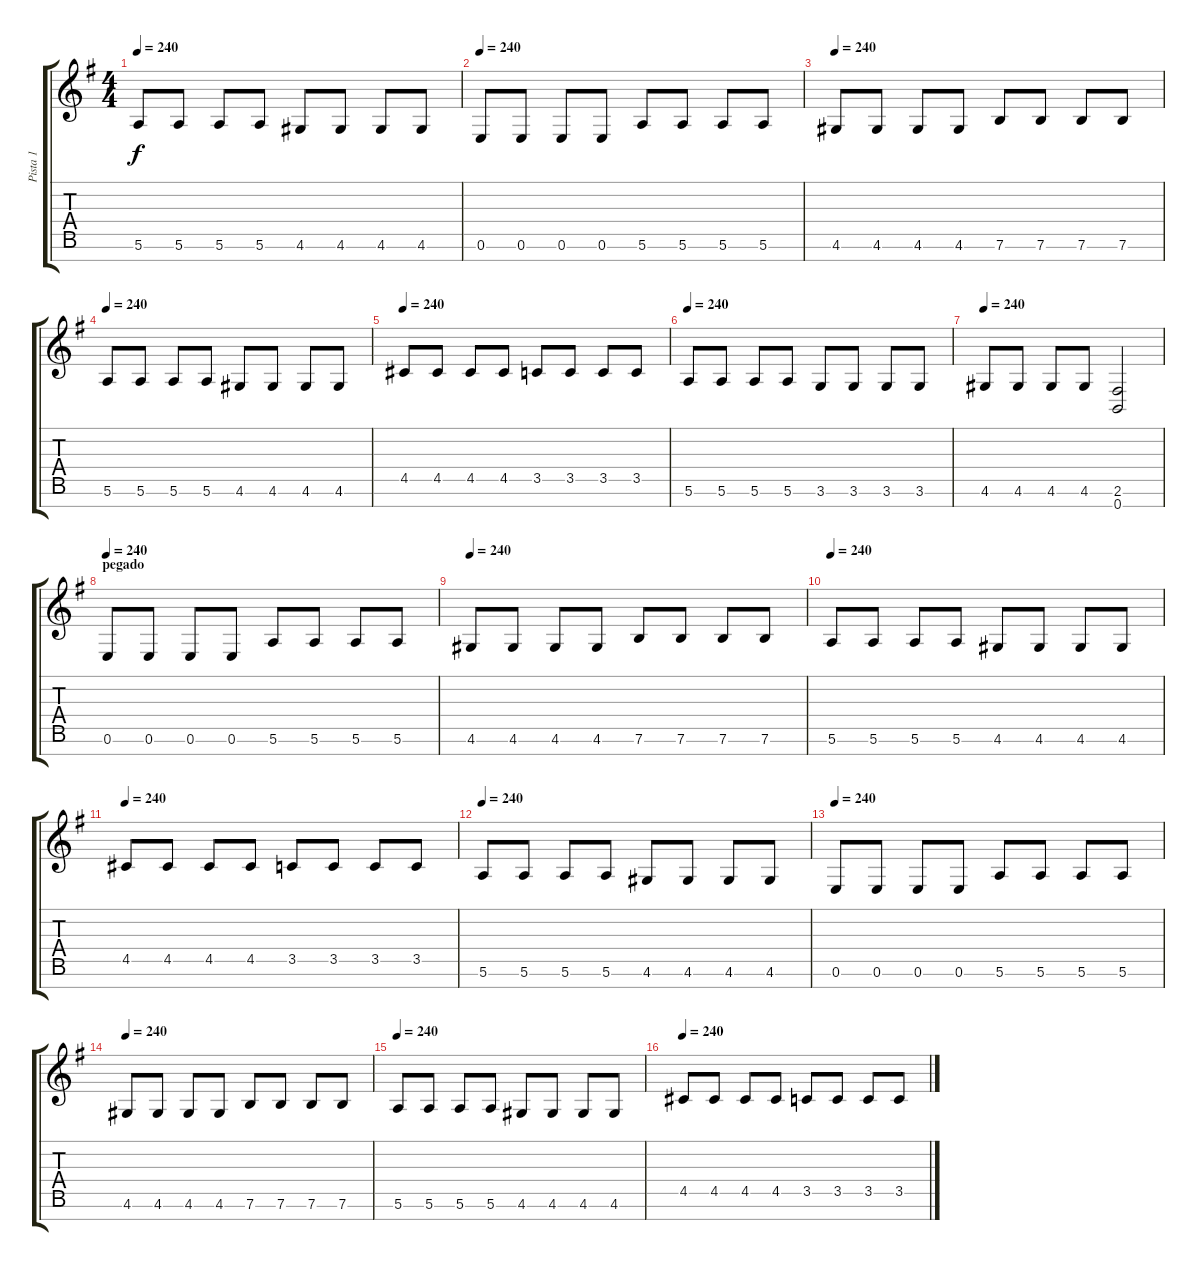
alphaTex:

\track ("Pista 1" "Pista 1") {instrument distortionguitar}
\staff {score tabs}
\tuning (E4 B3 G3 D3 A2 E2 B1) {hide}
\ts (4 4)
\tempo 240
\clef g2
\ks g
5.6.8{dy f} 5.6.8 5.6.8 5.6.8 4.6.8 4.6.8 4.6.8 4.6.8 |
\tempo 240
0.6.8 0.6.8 0.6.8 0.6.8 5.6.8 5.6.8 5.6.8 5.6.8 |
\tempo 240
4.6.8 4.6.8 4.6.8 4.6.8 7.6.8 7.6.8 7.6.8 7.6.8 |
\tempo 240
5.6.8 5.6.8 5.6.8 5.6.8 4.6.8 4.6.8 4.6.8 4.6.8 |
\tempo 240
4.5.8 4.5.8 4.5.8 4.5.8 3.5.8 3.5.8 3.5.8 3.5.8 |
\tempo 240
5.6.8 5.6.8 5.6.8 5.6.8 3.6.8 3.6.8 3.6.8 3.6.8 |
\tempo 240
4.6.8 4.6.8 4.6.8 4.6.8 (2.6 0.7).2 |
\section ("" "pegado")
\tempo 240
0.6.8 0.6.8 0.6.8 0.6.8 5.6.8 5.6.8 5.6.8 5.6.8 |
\tempo 240
4.6.8 4.6.8 4.6.8 4.6.8 7.6.8 7.6.8 7.6.8 7.6.8 |
\tempo 240
5.6.8 5.6.8 5.6.8 5.6.8 4.6.8 4.6.8 4.6.8 4.6.8 |
\tempo 240
4.5.8 4.5.8 4.5.8 4.5.8 3.5.8 3.5.8 3.5.8 3.5.8 |
\tempo 240
5.6.8 5.6.8 5.6.8 5.6.8 4.6.8 4.6.8 4.6.8 4.6.8 |
\tempo 240
0.6.8 0.6.8 0.6.8 0.6.8 5.6.8 5.6.8 5.6.8 5.6.8 |
\tempo 240
4.6.8 4.6.8 4.6.8 4.6.8 7.6.8 7.6.8 7.6.8 7.6.8 |
\tempo 240
5.6.8 5.6.8 5.6.8 5.6.8 4.6.8 4.6.8 4.6.8 4.6.8 |
\tempo 240
4.5.8 4.5.8 4.5.8 4.5.8 3.5.8 3.5.8 3.5.8 3.5.8
